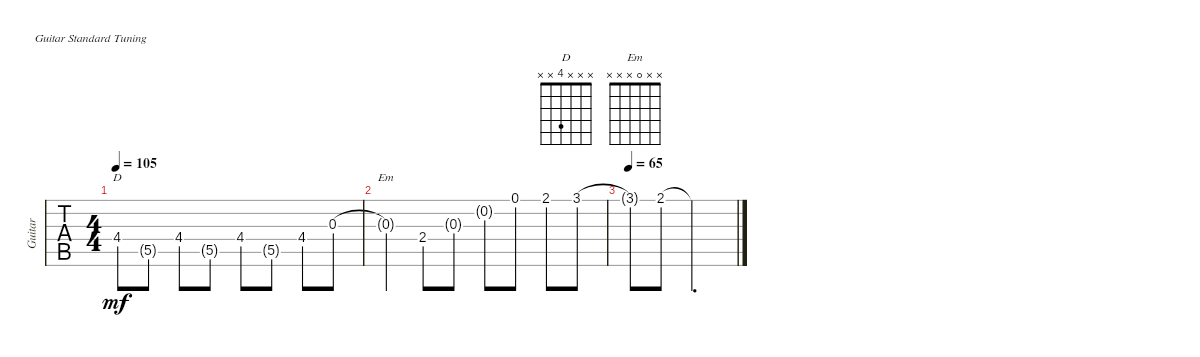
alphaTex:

\bracketExtendMode groupsimilarinstruments
\track ("music.kaminari.info" "Guitar") {instrument acousticguitarsteel}
\staff {tabs}
\tuning (E4 B3 G3 D3 A2 E2)
\chord ("D" x x x 4 x x)
\chord ("Em" x x 0 x x x)
\ts (4 4)
\tempo 105
\clef g2
\ks eminor
4.4{acc #}.8{ch "D" dy mf} 5.5{g acc forcenatural}.8 4.4{acc #}.8 5.5{g acc forcenatural}.8 4.4{acc #}.8 5.5{g acc forcenatural}.8 4.4{acc #}.8 0.3{acc forcenatural}.8 |
0.3{t acc forcenatural}.4{ch "Em"} 2.4{acc forcenatural}.8 0.3{g acc forcenatural}.8 0.2{g acc forcenatural}.8 0.1{acc forcenatural}.8 2.1{acc #}.8 3.1{acc forcenatural}.8 |
\tempo 65
3.1{t acc forcenatural}.8 2.1{acc #}.8 2.1{t acc #}.2{d}
